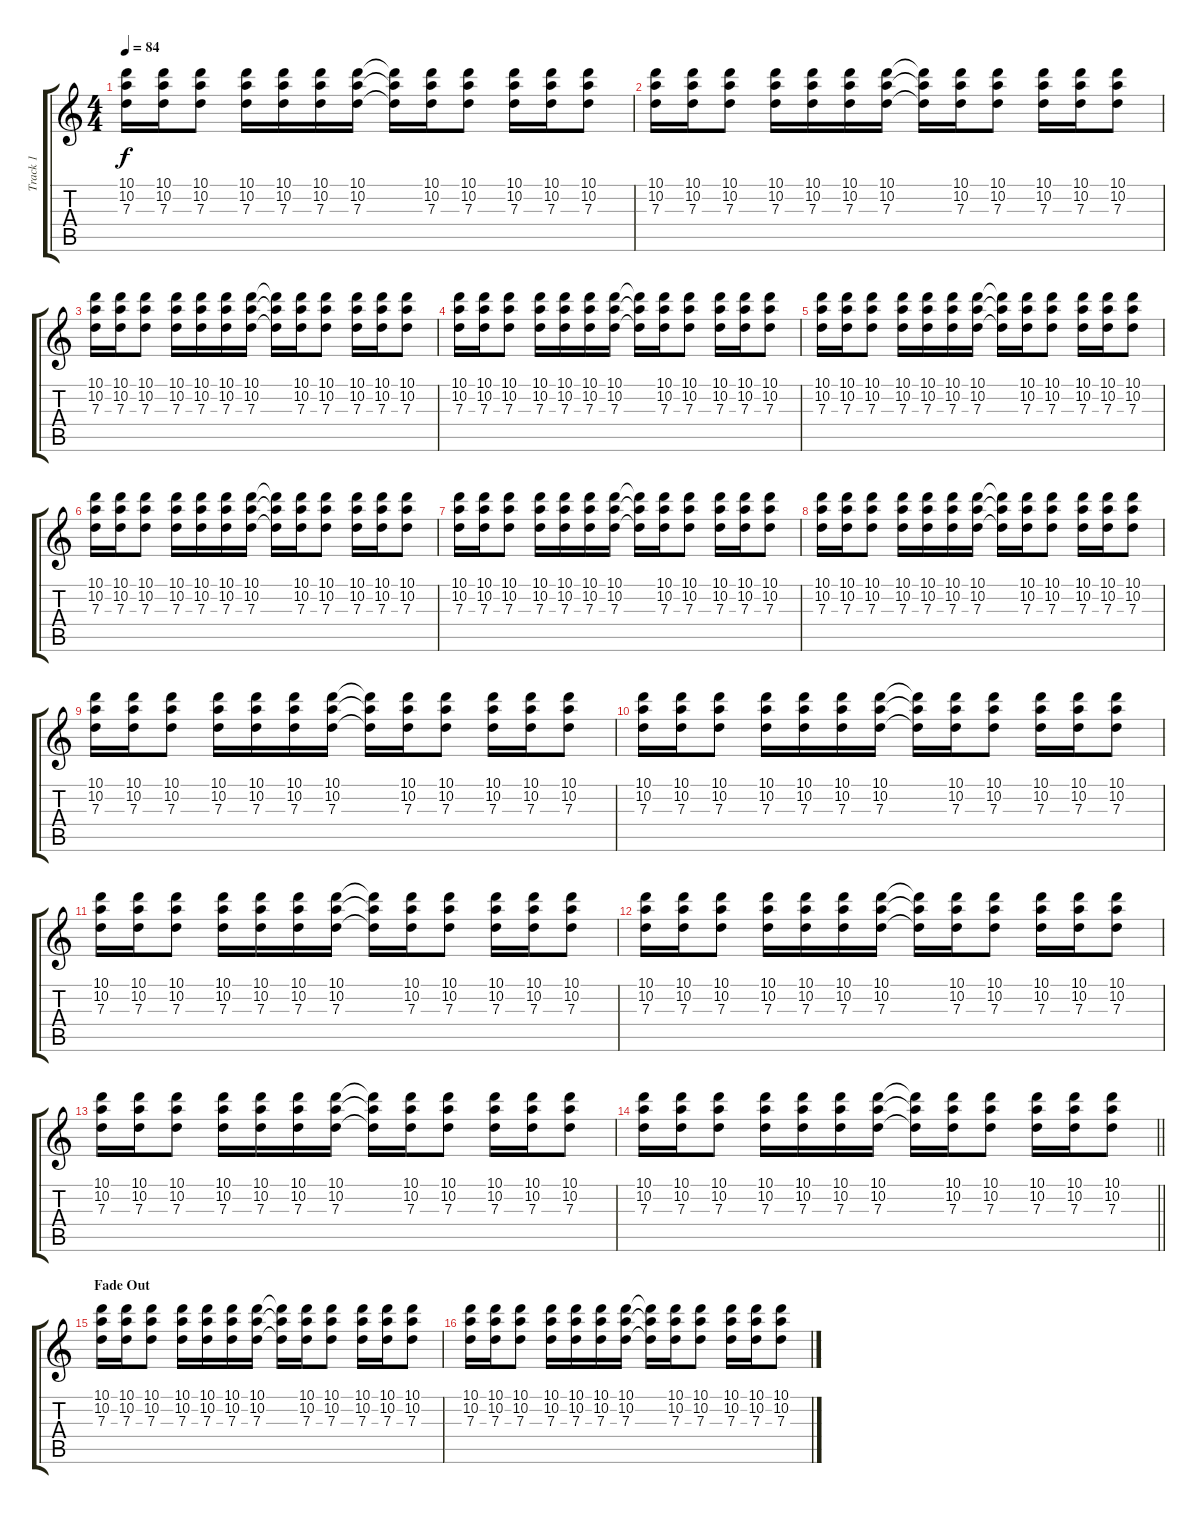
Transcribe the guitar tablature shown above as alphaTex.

\track ("Track 1" "Track 1") {instrument distortionguitar}
\staff {score tabs}
\tuning (E4 B3 G3 D3 A2 D2) {hide}
\ts (4 4)
\tempo 84
\clef g2
\ks c
(10.1 10.2 7.3).16{dy f} (10.1 10.2 7.3).16 (10.1 10.2 7.3).8 (10.1 10.2 7.3).16 (10.1 10.2 7.3).16 (10.1 10.2 7.3).16 (10.1 10.2 7.3).16 (10.1{t} 10.2{t} 7.3{t}).16 (10.1 10.2 7.3).16 (10.1 10.2 7.3).8 (10.1 10.2 7.3).16 (10.1 10.2 7.3).16 (10.1 10.2 7.3).8 |
(10.1 10.2 7.3).16 (10.1 10.2 7.3).16 (10.1 10.2 7.3).8 (10.1 10.2 7.3).16 (10.1 10.2 7.3).16 (10.1 10.2 7.3).16 (10.1 10.2 7.3).16 (10.1{t} 10.2{t} 7.3{t}).16 (10.1 10.2 7.3).16 (10.1 10.2 7.3).8 (10.1 10.2 7.3).16 (10.1 10.2 7.3).16 (10.1 10.2 7.3).8 |
(10.1 10.2 7.3).16 (10.1 10.2 7.3).16 (10.1 10.2 7.3).8 (10.1 10.2 7.3).16 (10.1 10.2 7.3).16 (10.1 10.2 7.3).16 (10.1 10.2 7.3).16 (10.1{t} 10.2{t} 7.3{t}).16 (10.1 10.2 7.3).16 (10.1 10.2 7.3).8 (10.1 10.2 7.3).16 (10.1 10.2 7.3).16 (10.1 10.2 7.3).8 |
(10.1 10.2 7.3).16 (10.1 10.2 7.3).16 (10.1 10.2 7.3).8 (10.1 10.2 7.3).16 (10.1 10.2 7.3).16 (10.1 10.2 7.3).16 (10.1 10.2 7.3).16 (10.1{t} 10.2{t} 7.3{t}).16 (10.1 10.2 7.3).16 (10.1 10.2 7.3).8 (10.1 10.2 7.3).16 (10.1 10.2 7.3).16 (10.1 10.2 7.3).8 |
(10.1 10.2 7.3).16 (10.1 10.2 7.3).16 (10.1 10.2 7.3).8 (10.1 10.2 7.3).16 (10.1 10.2 7.3).16 (10.1 10.2 7.3).16 (10.1 10.2 7.3).16 (10.1{t} 10.2{t} 7.3{t}).16 (10.1 10.2 7.3).16 (10.1 10.2 7.3).8 (10.1 10.2 7.3).16 (10.1 10.2 7.3).16 (10.1 10.2 7.3).8 |
(10.1 10.2 7.3).16 (10.1 10.2 7.3).16 (10.1 10.2 7.3).8 (10.1 10.2 7.3).16 (10.1 10.2 7.3).16 (10.1 10.2 7.3).16 (10.1 10.2 7.3).16 (10.1{t} 10.2{t} 7.3{t}).16 (10.1 10.2 7.3).16 (10.1 10.2 7.3).8 (10.1 10.2 7.3).16 (10.1 10.2 7.3).16 (10.1 10.2 7.3).8 |
(10.1 10.2 7.3).16 (10.1 10.2 7.3).16 (10.1 10.2 7.3).8 (10.1 10.2 7.3).16 (10.1 10.2 7.3).16 (10.1 10.2 7.3).16 (10.1 10.2 7.3).16 (10.1{t} 10.2{t} 7.3{t}).16 (10.1 10.2 7.3).16 (10.1 10.2 7.3).8 (10.1 10.2 7.3).16 (10.1 10.2 7.3).16 (10.1 10.2 7.3).8 |
(10.1 10.2 7.3).16 (10.1 10.2 7.3).16 (10.1 10.2 7.3).8 (10.1 10.2 7.3).16 (10.1 10.2 7.3).16 (10.1 10.2 7.3).16 (10.1 10.2 7.3).16 (10.1{t} 10.2{t} 7.3{t}).16 (10.1 10.2 7.3).16 (10.1 10.2 7.3).8 (10.1 10.2 7.3).16 (10.1 10.2 7.3).16 (10.1 10.2 7.3).8 |
(10.1 10.2 7.3).16 (10.1 10.2 7.3).16 (10.1 10.2 7.3).8 (10.1 10.2 7.3).16 (10.1 10.2 7.3).16 (10.1 10.2 7.3).16 (10.1 10.2 7.3).16 (10.1{t} 10.2{t} 7.3{t}).16 (10.1 10.2 7.3).16 (10.1 10.2 7.3).8 (10.1 10.2 7.3).16 (10.1 10.2 7.3).16 (10.1 10.2 7.3).8 |
(10.1 10.2 7.3).16 (10.1 10.2 7.3).16 (10.1 10.2 7.3).8 (10.1 10.2 7.3).16 (10.1 10.2 7.3).16 (10.1 10.2 7.3).16 (10.1 10.2 7.3).16 (10.1{t} 10.2{t} 7.3{t}).16 (10.1 10.2 7.3).16 (10.1 10.2 7.3).8 (10.1 10.2 7.3).16 (10.1 10.2 7.3).16 (10.1 10.2 7.3).8 |
(10.1 10.2 7.3).16 (10.1 10.2 7.3).16 (10.1 10.2 7.3).8 (10.1 10.2 7.3).16 (10.1 10.2 7.3).16 (10.1 10.2 7.3).16 (10.1 10.2 7.3).16 (10.1{t} 10.2{t} 7.3{t}).16 (10.1 10.2 7.3).16 (10.1 10.2 7.3).8 (10.1 10.2 7.3).16 (10.1 10.2 7.3).16 (10.1 10.2 7.3).8 |
(10.1 10.2 7.3).16 (10.1 10.2 7.3).16 (10.1 10.2 7.3).8 (10.1 10.2 7.3).16 (10.1 10.2 7.3).16 (10.1 10.2 7.3).16 (10.1 10.2 7.3).16 (10.1{t} 10.2{t} 7.3{t}).16 (10.1 10.2 7.3).16 (10.1 10.2 7.3).8 (10.1 10.2 7.3).16 (10.1 10.2 7.3).16 (10.1 10.2 7.3).8 |
(10.1 10.2 7.3).16 (10.1 10.2 7.3).16 (10.1 10.2 7.3).8 (10.1 10.2 7.3).16 (10.1 10.2 7.3).16 (10.1 10.2 7.3).16 (10.1 10.2 7.3).16 (10.1{t} 10.2{t} 7.3{t}).16 (10.1 10.2 7.3).16 (10.1 10.2 7.3).8 (10.1 10.2 7.3).16 (10.1 10.2 7.3).16 (10.1 10.2 7.3).8 |
\barLineRight lightlight
(10.1 10.2 7.3).16 (10.1 10.2 7.3).16 (10.1 10.2 7.3).8 (10.1 10.2 7.3).16 (10.1 10.2 7.3).16 (10.1 10.2 7.3).16 (10.1 10.2 7.3).16 (10.1{t} 10.2{t} 7.3{t}).16 (10.1 10.2 7.3).16 (10.1 10.2 7.3).8 (10.1 10.2 7.3).16 (10.1 10.2 7.3).16 (10.1 10.2 7.3).8 |
\section ("" "Fade Out")
(10.1 10.2 7.3).16{volume 12} (10.1 10.2 7.3).16 (10.1 10.2 7.3).8 (10.1 10.2 7.3).16 (10.1 10.2 7.3).16 (10.1 10.2 7.3).16 (10.1 10.2 7.3).16 (10.1{t} 10.2{t} 7.3{t}).16 (10.1 10.2 7.3).16 (10.1 10.2 7.3).8 (10.1 10.2 7.3).16 (10.1 10.2 7.3).16 (10.1 10.2 7.3).8 |
(10.1 10.2 7.3).16 (10.1 10.2 7.3).16 (10.1 10.2 7.3).8 (10.1 10.2 7.3).16 (10.1 10.2 7.3).16 (10.1 10.2 7.3).16 (10.1 10.2 7.3).16 (10.1{t} 10.2{t} 7.3{t}).16 (10.1 10.2 7.3).16 (10.1 10.2 7.3).8 (10.1 10.2 7.3).16 (10.1 10.2 7.3).16 (10.1 10.2 7.3).8
